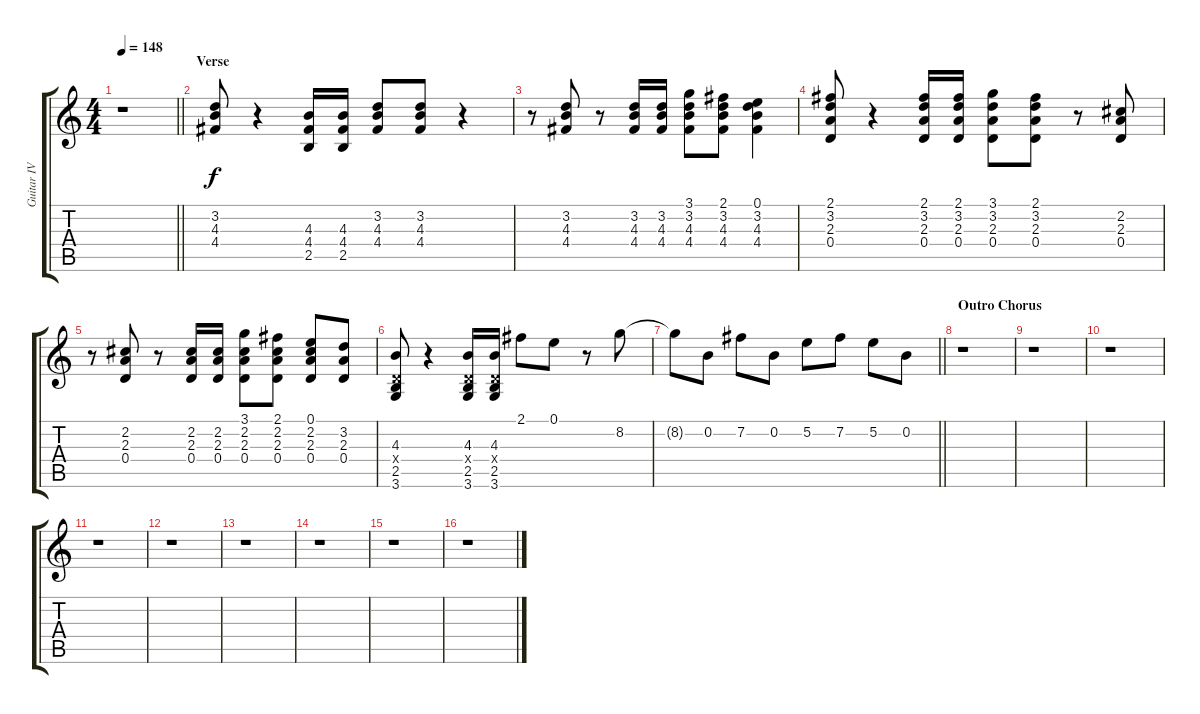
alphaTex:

\track ("Guitar IV" "Guitar IV") {instrument acousticguitarsteel}
\staff {score tabs}
\tuning (E4 B3 G3 D3 A2 E2) {hide}
\ts (4 4)
\tempo 148
\clef g2
\barLineRight lightlight
\ks c
r.1{dy f} |
\section ("" "Verse")
(3.2 4.3 4.4).8 r.4 (4.3 4.4 2.5).16 (4.3 4.4 2.5).16 (3.2 4.3 4.4).8 (3.2 4.3 4.4).8 r.4 |
r.8 (3.2 4.3 4.4).8 r.8 (3.2 4.3 4.4).16 (3.2 4.3 4.4).16 (3.1 3.2 4.3 4.4).8 (2.1 3.2 4.3 4.4).8 (0.1 3.2 4.3 4.4).4 |
(2.1 3.2 2.3 0.4).8 r.4 (2.1 3.2 2.3 0.4).16 (2.1 3.2 2.3 0.4).16 (3.1 3.2 2.3 0.4).8 (2.1 3.2 2.3 0.4).8 r.8 (2.2 2.3 0.4).8 |
r.8 (2.2 2.3 0.4).8 r.8 (2.2 2.3 0.4).16 (2.2 2.3 0.4).16 (3.1 2.2 2.3 0.4).8 (2.1 2.2 2.3 0.4).8 (0.1 2.2 2.3 0.4).8 (3.2 2.3 0.4).8 |
(4.3 0.4{x} 2.5 3.6).8 r.4 (4.3 0.4{x} 2.5 3.6).16 (4.3 0.4{x} 2.5 3.6).16 2.1.8 0.1.8 r.8 8.2.8 |
\barLineRight lightlight
8.2{t}.8 0.2.8 7.2.8 0.2.8 5.2.8 7.2.8 5.2.8 0.2.8 |
\section ("" "Outro Chorus")
r.1 |
r.1 |
r.1 |
r.1 |
r.1 |
r.1 |
r.1 |
r.1 |
r.1
